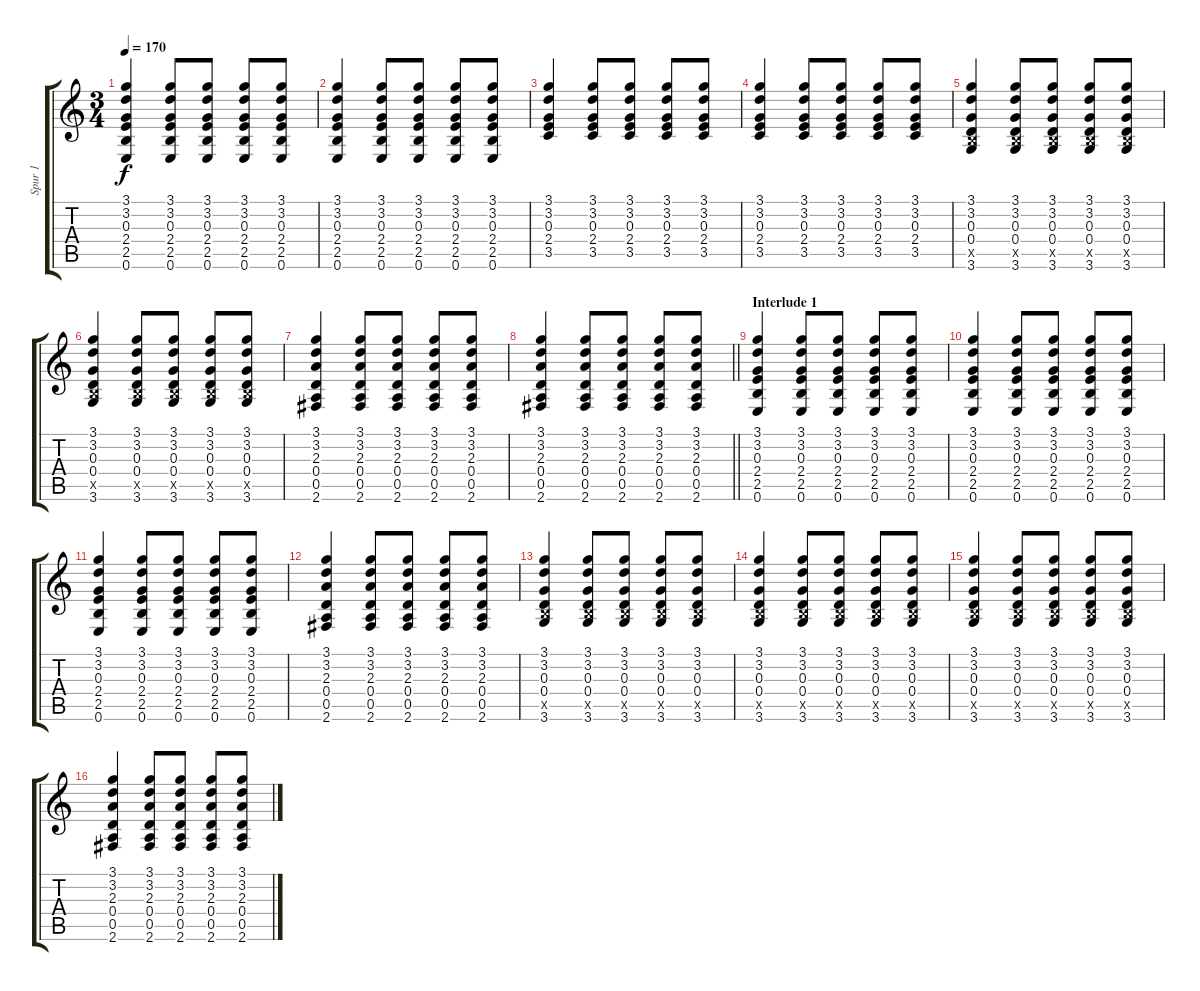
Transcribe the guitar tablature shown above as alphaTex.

\track ("Spur 1" "Spur 1") {instrument acousticguitarsteel}
\staff {score tabs}
\tuning (E4 B3 G3 D3 A2 E2) {hide}
\ts (3 4)
\tempo 170
\clef g2
\ks c
(3.1 3.2 0.3 2.4 2.5 0.6).4{dy f} (3.1 3.2 0.3 2.4 2.5 0.6).8 (3.1 3.2 0.3 2.4 2.5 0.6).8 (3.1 3.2 0.3 2.4 2.5 0.6).8 (3.1 3.2 0.3 2.4 2.5 0.6).8 |
(3.1 3.2 0.3 2.4 2.5 0.6).4 (3.1 3.2 0.3 2.4 2.5 0.6).8 (3.1 3.2 0.3 2.4 2.5 0.6).8 (3.1 3.2 0.3 2.4 2.5 0.6).8 (3.1 3.2 0.3 2.4 2.5 0.6).8 |
(3.1 3.2 0.3 2.4 3.5).4 (3.1 3.2 0.3 2.4 3.5).8 (3.1 3.2 0.3 2.4 3.5).8 (3.1 3.2 0.3 2.4 3.5).8 (3.1 3.2 0.3 2.4 3.5).8 |
(3.1 3.2 0.3 2.4 3.5).4 (3.1 3.2 0.3 2.4 3.5).8 (3.1 3.2 0.3 2.4 3.5).8 (3.1 3.2 0.3 2.4 3.5).8 (3.1 3.2 0.3 2.4 3.5).8 |
(3.1 3.2 0.3 0.4 2.5{x} 3.6).4 (3.1 3.2 0.3 0.4 2.5{x} 3.6).8 (3.1 3.2 0.3 0.4 2.5{x} 3.6).8 (3.1 3.2 0.3 0.4 2.5{x} 3.6).8 (3.1 3.2 0.3 0.4 2.5{x} 3.6).8 |
(3.1 3.2 0.3 0.4 2.5{x} 3.6).4 (3.1 3.2 0.3 0.4 2.5{x} 3.6).8 (3.1 3.2 0.3 0.4 2.5{x} 3.6).8 (3.1 3.2 0.3 0.4 2.5{x} 3.6).8 (3.1 3.2 0.3 0.4 2.5{x} 3.6).8 |
(3.1 3.2 2.3 0.4 0.5 2.6).4 (3.1 3.2 2.3 0.4 0.5 2.6).8 (3.1 3.2 2.3 0.4 0.5 2.6).8 (3.1 3.2 2.3 0.4 0.5 2.6).8 (3.1 3.2 2.3 0.4 0.5 2.6).8 |
\barLineRight lightlight
(3.1 3.2 2.3 0.4 0.5 2.6).4 (3.1 3.2 2.3 0.4 0.5 2.6).8 (3.1 3.2 2.3 0.4 0.5 2.6).8 (3.1 3.2 2.3 0.4 0.5 2.6).8 (3.1 3.2 2.3 0.4 0.5 2.6).8 |
\section ("" "Interlude 1")
(3.1 3.2 0.3 2.4 2.5 0.6).4 (3.1 3.2 0.3 2.4 2.5 0.6).8 (3.1 3.2 0.3 2.4 2.5 0.6).8 (3.1 3.2 0.3 2.4 2.5 0.6).8 (3.1 3.2 0.3 2.4 2.5 0.6).8 |
(3.1 3.2 0.3 2.4 2.5 0.6).4 (3.1 3.2 0.3 2.4 2.5 0.6).8 (3.1 3.2 0.3 2.4 2.5 0.6).8 (3.1 3.2 0.3 2.4 2.5 0.6).8 (3.1 3.2 0.3 2.4 2.5 0.6).8 |
(3.1 3.2 0.3 2.4 2.5 0.6).4 (3.1 3.2 0.3 2.4 2.5 0.6).8 (3.1 3.2 0.3 2.4 2.5 0.6).8 (3.1 3.2 0.3 2.4 2.5 0.6).8 (3.1 3.2 0.3 2.4 2.5 0.6).8 |
(3.1 3.2 2.3 0.4 0.5 2.6).4 (3.1 3.2 2.3 0.4 0.5 2.6).8 (3.1 3.2 2.3 0.4 0.5 2.6).8 (3.1 3.2 2.3 0.4 0.5 2.6).8 (3.1 3.2 2.3 0.4 0.5 2.6).8 |
(3.1 3.2 0.3 0.4 2.5{x} 3.6).4 (3.1 3.2 0.3 0.4 2.5{x} 3.6).8 (3.1 3.2 0.3 0.4 2.5{x} 3.6).8 (3.1 3.2 0.3 0.4 2.5{x} 3.6).8 (3.1 3.2 0.3 0.4 2.5{x} 3.6).8 |
(3.1 3.2 0.3 0.4 2.5{x} 3.6).4 (3.1 3.2 0.3 0.4 2.5{x} 3.6).8 (3.1 3.2 0.3 0.4 2.5{x} 3.6).8 (3.1 3.2 0.3 0.4 2.5{x} 3.6).8 (3.1 3.2 0.3 0.4 2.5{x} 3.6).8 |
(3.1 3.2 0.3 0.4 2.5{x} 3.6).4 (3.1 3.2 0.3 0.4 2.5{x} 3.6).8 (3.1 3.2 0.3 0.4 2.5{x} 3.6).8 (3.1 3.2 0.3 0.4 2.5{x} 3.6).8 (3.1 3.2 0.3 0.4 2.5{x} 3.6).8 |
(3.1 3.2 2.3 0.4 0.5 2.6).4 (3.1 3.2 2.3 0.4 0.5 2.6).8 (3.1 3.2 2.3 0.4 0.5 2.6).8 (3.1 3.2 2.3 0.4 0.5 2.6).8 (3.1 3.2 2.3 0.4 0.5 2.6).8
